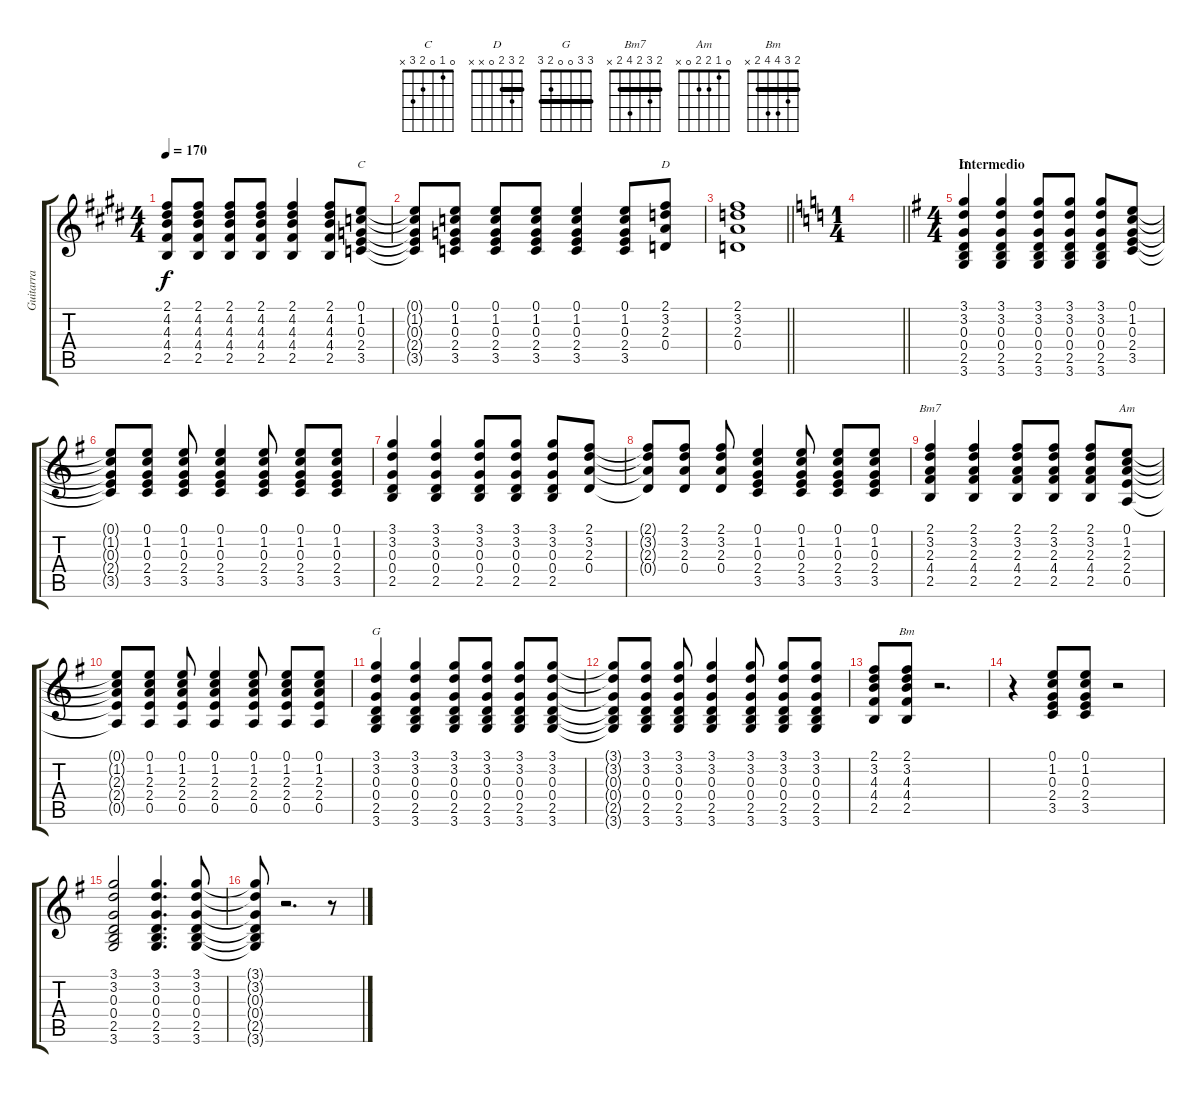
\track ("Guitarra" "Guitarra") {instrument acousticguitarsteel}
\staff {score tabs}
\tuning (E4 B3 G3 D3 A2 E2) {hide}
\chord ("C" 0 1 0 2 3 x)
\chord ("D" 2 3 2 0 x x) {barre 2}
\chord ("G" 3 3 0 0 2 x) {barre 3}
\chord ("Bm7" 2 3 2 4 2 x) {barre 2}
\chord ("Am" 0 1 2 2 0 x)
\chord ("G" 3 3 0 0 2 3) {barre 3}
\chord ("Bm" 2 3 4 4 2 x) {barre 2}
\ts (4 4)
\tempo 170
\clef g2
\ks e
(2.1{t} 4.2{t} 4.3{t} 4.4{t} 2.5{t}).8{dy f} (2.1 4.2 4.3 4.4 2.5).8 (2.1 4.2 4.3 4.4 2.5).8 (2.1 4.2 4.3 4.4 2.5).8 (2.1 4.2 4.3 4.4 2.5).4 (2.1 4.2 4.3 4.4 2.5).8 (0.1 1.2 0.3 2.4 3.5).8{ch "C"} |
(0.1{t} 1.2{t} 0.3{t} 2.4{t} 3.5{t}).8 (0.1 1.2 0.3 2.4 3.5).8 (0.1 1.2 0.3 2.4 3.5).8 (0.1 1.2 0.3 2.4 3.5).8 (0.1 1.2 0.3 2.4 3.5).4 (0.1 1.2 0.3 2.4 3.5).8 (2.1 3.2 2.3 0.4).8{ch "D"} |
\barLineRight lightlight
(2.1 3.2 2.3 0.4).1 |
\ts (1 4)
\barLineRight lightlight
\ks c
|
\ts (4 4)
\section ("" "Intermedio")
\ks g
(3.1 3.2 0.3 0.4 2.5 3.6).4{ch "G" volume 10} (3.1 3.2 0.3 0.4 2.5 3.6).4 (3.1 3.2 0.3 0.4 2.5 3.6).8 (3.1 3.2 0.3 0.4 2.5 3.6).8 (3.1 3.2 0.3 0.4 2.5 3.6).8 (0.1 1.2 0.3 2.4 3.5).8 |
(0.1{t} 1.2{t} 0.3{t} 2.4{t} 3.5{t}).8 (0.1 1.2 0.3 2.4 3.5).8 (0.1 1.2 0.3 2.4 3.5).8 (0.1 1.2 0.3 2.4 3.5).4 (0.1 1.2 0.3 2.4 3.5).8 (0.1 1.2 0.3 2.4 3.5).8 (0.1 1.2 0.3 2.4 3.5).8 |
(3.1 3.2 0.3 0.4 2.5).4 (3.1 3.2 0.3 0.4 2.5).4 (3.1 3.2 0.3 0.4 2.5).8 (3.1 3.2 0.3 0.4 2.5).8 (3.1 3.2 0.3 0.4 2.5).8 (2.1 3.2 2.3 0.4).8 |
(2.1{t} 3.2{t} 2.3{t} 0.4{t}).8 (2.1 3.2 2.3 0.4).8 (2.1 3.2 2.3 0.4).8 (0.1 1.2 0.3 2.4 3.5).4 (0.1 1.2 0.3 2.4 3.5).8 (0.1 1.2 0.3 2.4 3.5).8 (0.1 1.2 0.3 2.4 3.5).8 |
(2.1 3.2 2.3 4.4 2.5).4{ch "Bm7"} (2.1 3.2 2.3 4.4 2.5).4 (2.1 3.2 2.3 4.4 2.5).8 (2.1 3.2 2.3 4.4 2.5).8 (2.1 3.2 2.3 4.4 2.5).8 (0.1 1.2 2.3 2.4 0.5).8{ch "Am"} |
(0.1{t} 1.2{t} 2.3{t} 2.4{t} 0.5{t}).8 (0.1 1.2 2.3 2.4 0.5).8 (0.1 1.2 2.3 2.4 0.5).8 (0.1 1.2 2.3 2.4 0.5).4 (0.1 1.2 2.3 2.4 0.5).8 (0.1 1.2 2.3 2.4 0.5).8 (0.1 1.2 2.3 2.4 0.5).8 |
(3.1 3.2 0.3 0.4 2.5 3.6).4{ch "G"} (3.1 3.2 0.3 0.4 2.5 3.6).4 (3.1 3.2 0.3 0.4 2.5 3.6).8 (3.1 3.2 0.3 0.4 2.5 3.6).8 (3.1 3.2 0.3 0.4 2.5 3.6).8 (3.1 3.2 0.3 0.4 2.5 3.6).8 |
(3.1{t} 3.2{t} 0.3{t} 0.4{t} 2.5{t} 3.6{t}).8 (3.1 3.2 0.3 0.4 2.5 3.6).8 (3.1 3.2 0.3 0.4 2.5 3.6).8 (3.1 3.2 0.3 0.4 2.5 3.6).4 (3.1 3.2 0.3 0.4 2.5 3.6).8 (3.1 3.2 0.3 0.4 2.5 3.6).8 (3.1 3.2 0.3 0.4 2.5 3.6).8 |
(2.1 3.2 4.3 4.4 2.5).8{volume 13} (2.1 3.2 4.3 4.4 2.5).8{ch "Bm"} r.2{d} |
r.4 (0.1 1.2 0.3 2.4 3.5).8 (0.1 1.2 0.3 2.4 3.5).8 r.2 |
(3.1 3.2 0.3 0.4 2.5 3.6).2 (3.1 3.2 0.3 0.4 2.5 3.6).4{d} (3.1 3.2 0.3 0.4 2.5 3.6).8 |
(3.1{t} 3.2{t} 0.3{t} 0.4{t} 2.5{t} 3.6{t}).8 r.2{d} r.8
